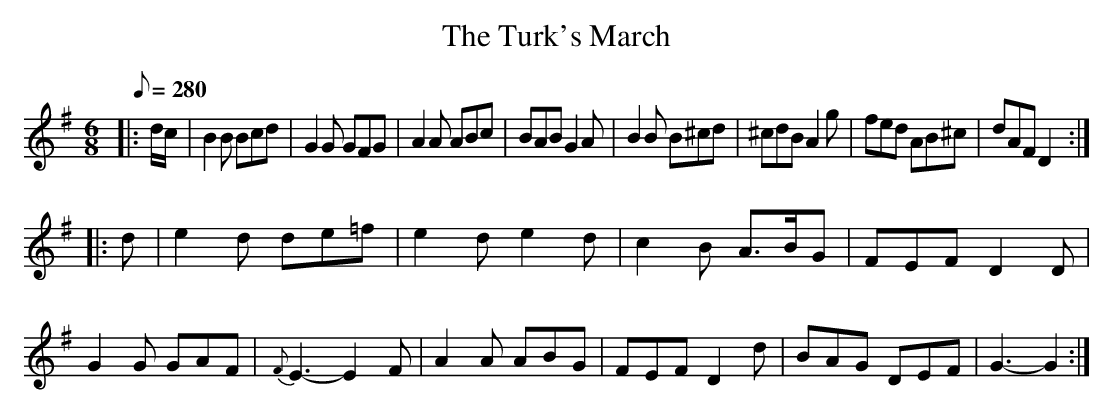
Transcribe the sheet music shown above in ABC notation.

X:1
T:The Turk's March
M:6/8
L:1/8
Q:1/8=280
K:G
|: d/c/|B2 B Bcd|G2 G GFG|A2 A ABc|BAB G2 A|B2 B B^cd|^cdB A2 g|fed AB^c|dAF D2 :|
|: d|e2 d de=f|e2 d e2 d|c2 B A>BG|FEF D2 D|G2 G GAF|{F}E3-E2 F|A2 A ABG|FEF D2 d|BAG DEF|G3-G2 :|
